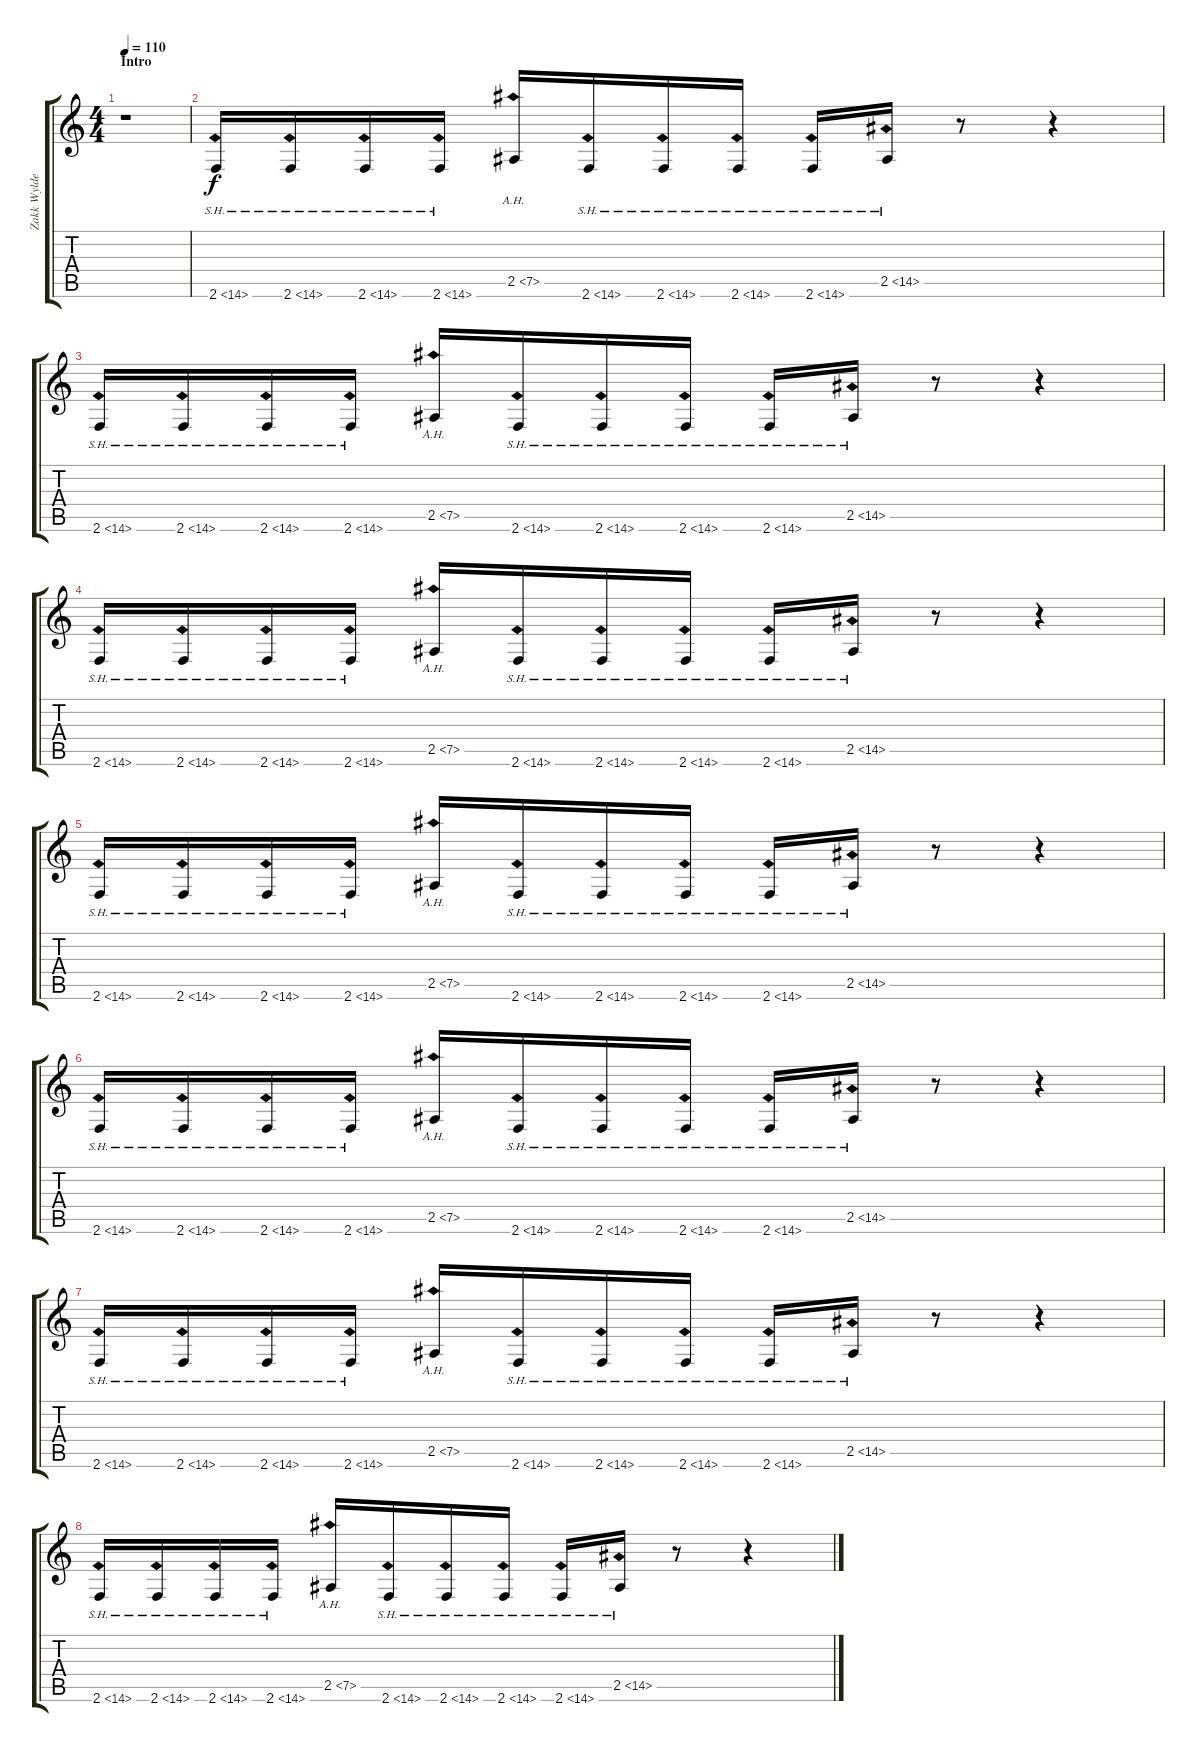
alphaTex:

\track ("Zakk Wylde" "Zakk Wylde") {instrument distortionguitar}
\staff {score tabs}
\tuning (Eb4 Bb3 Gb3 Db3 Ab2 Eb2) {hide}
\ts (4 4)
\section ("" "Intro")
\tempo 110
\clef g2
\ks c
r.1{dy f instrument distortionguitar} |
2.6{sh 12}.16 2.6{sh 12}.16 2.6{sh 12}.16 2.6{sh 12}.16 2.5{ah 5}.16 2.6{sh 12}.16 2.6{sh 12}.16 2.6{sh 12}.16 2.6{sh 12}.16 2.5{sh 12}.16 r.8 r.4 |
2.6{sh 12}.16 2.6{sh 12}.16 2.6{sh 12}.16 2.6{sh 12}.16 2.5{ah 5}.16 2.6{sh 12}.16 2.6{sh 12}.16 2.6{sh 12}.16 2.6{sh 12}.16 2.5{sh 12}.16 r.8 r.4 |
2.6{sh 12}.16 2.6{sh 12}.16 2.6{sh 12}.16 2.6{sh 12}.16 2.5{ah 5}.16 2.6{sh 12}.16 2.6{sh 12}.16 2.6{sh 12}.16 2.6{sh 12}.16 2.5{sh 12}.16 r.8 r.4 |
2.6{sh 12}.16 2.6{sh 12}.16 2.6{sh 12}.16 2.6{sh 12}.16 2.5{ah 5}.16 2.6{sh 12}.16 2.6{sh 12}.16 2.6{sh 12}.16 2.6{sh 12}.16 2.5{sh 12}.16 r.8 r.4 |
2.6{sh 12}.16 2.6{sh 12}.16 2.6{sh 12}.16 2.6{sh 12}.16 2.5{ah 5}.16 2.6{sh 12}.16 2.6{sh 12}.16 2.6{sh 12}.16 2.6{sh 12}.16 2.5{sh 12}.16 r.8 r.4 |
2.6{sh 12}.16 2.6{sh 12}.16 2.6{sh 12}.16 2.6{sh 12}.16 2.5{ah 5}.16 2.6{sh 12}.16 2.6{sh 12}.16 2.6{sh 12}.16 2.6{sh 12}.16 2.5{sh 12}.16 r.8 r.4 |
2.6{sh 12}.16 2.6{sh 12}.16 2.6{sh 12}.16 2.6{sh 12}.16 2.5{ah 5}.16 2.6{sh 12}.16 2.6{sh 12}.16 2.6{sh 12}.16 2.6{sh 12}.16 2.5{sh 12}.16 r.8 r.4
